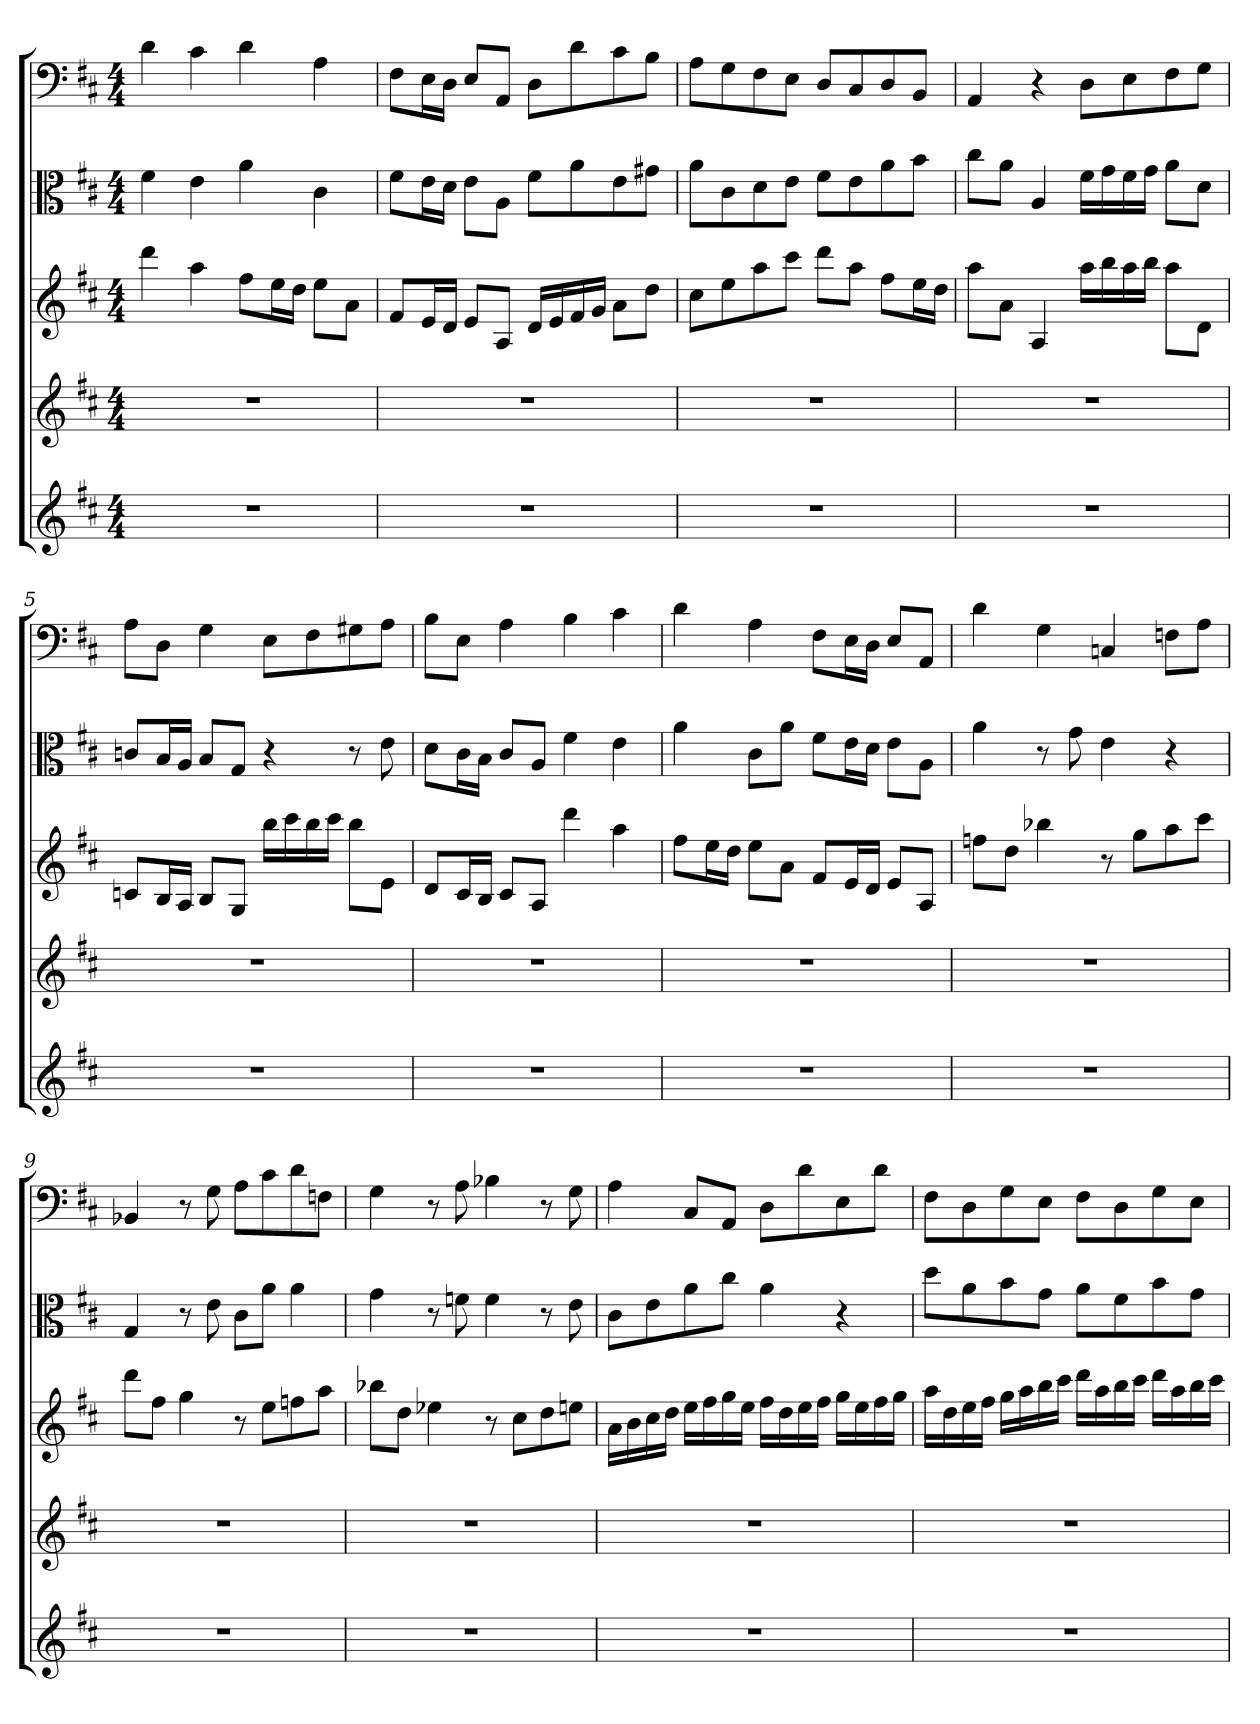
**kern	**kern	**kern	**kern	**kern
*part5	*part4	*part3	*part2	*part1
*staff5	*staff4	*staff3	*staff2	*staff1
*clefG2	*clefG2	*clefG2	*clefC3	*clefF4
*k[f#c#]	*k[f#c#]	*k[f#c#]	*k[f#c#]	*k[f#c#]
*D:	*D:	*D:	*D:	*D:
*M4/4	*M4/4	*M4/4	*M4/4	*M4/4
=1	=1	=1	=1	=1
1r	1r	4ddd\	4f#\	4d\
.	.	4aa\	4e\	4c#\
.	.	8ff#\L	4a\	4d\
.	.	16ee\L	.	.
.	.	16dd\JJ	.	.
.	.	8ee\L	4c#\	4A\
.	.	8a\J	.	.
=2	=2	=2	=2	=2
1r	1r	8f#/L	8f#\L	8F#\L
.	.	16e/L	16e\L	16E\L
.	.	16d/JJ	16d\JJ	16D\JJ
.	.	8e/L	8e\L	8E/L
.	.	8A/J	8A\J	8AA/J
.	.	16d/LL	8f#\L	8D\L
.	.	16e/	.	.
.	.	16f#/	8a\	8d\
.	.	16g/JJ	.	.
.	.	8a\L	8e\	8c#\
.	.	8dd\J	8g#X\J	8B\J
=3	=3	=3	=3	=3
1r	1r	8cc#\L	8a\L	8A\L
.	.	8ee\	8c#\	8G\
.	.	8aa\	8d\	8F#\
.	.	8ccc#\J	8e\J	8E\J
.	.	8ddd\L	8f#\L	8D/L
.	.	8aa\J	8e\	8C#/
.	.	8ff#\L	8a\	8D/
.	.	16ee\L	8b\J	8BB/J
.	.	16dd\JJ	.	.
=4	=4	=4	=4	=4
1r	1r	8aa\L	8cc#\L	4AA/
.	.	8a\J	8a\J	.
.	.	4A/	4A/	4r
.	.	16aa\LL	16f#\LL	8D\L
.	.	16bb\	16g\	.
.	.	16aa\	16f#\	8E\
.	.	16bb\JJ	16g\JJ	.
.	.	8aa\L	8a\L	8F#\
.	.	8d\J	8d\J	8G\J
=5	=5	=5	=5	=5
1r	1r	8cn/L	8cn/L	8A\L
.	.	16B/L	16B/L	8D\J
.	.	16A/JJ	16A/JJ	.
.	.	8B/L	8B/L	4G\
.	.	8G/J	8G/J	.
.	.	16bb\LL	4r	8E\L
.	.	16ccc#\	.	.
.	.	16bb\	.	8F#\
.	.	16ccc#\JJ	.	.
.	.	8bb\L	8r	8G#X\
.	.	8e\J	8e\	8A\J
=6	=6	=6	=6	=6
1r	1r	8d/L	8d\L	8B\L
.	.	16c#/L	16c#\L	8E\J
.	.	16B/JJ	16B\JJ	.
.	.	8c#/L	8c#/L	4A\
.	.	8A/J	8A/J	.
.	.	4ddd\	4f#\	4B\
.	.	4aa\	4e\	4c#\
=7	=7	=7	=7	=7
1r	1r	8ff#\L	4a\	4d\
.	.	16ee\L	.	.
.	.	16dd\JJ	.	.
.	.	8ee\L	8c#\L	4A\
.	.	8a\J	8a\J	.
.	.	8f#/L	8f#\L	8F#\L
.	.	16e/L	16e\L	16E\L
.	.	16d/JJ	16d\JJ	16D\JJ
.	.	8e/L	8e\L	8E/L
.	.	8A/J	8A\J	8AA/J
=8	=8	=8	=8	=8
1r	1r	8ffn\L	4a\	4d\
.	.	8dd\J	.	.
.	.	4bb-X\	8r	4G\
.	.	.	8g\	.
.	.	8r	4e\	4Cn/
.	.	8gg\L	.	.
.	.	8aa\	4r	8Fn\L
.	.	8ccc#\J	.	8A\J
=9	=9	=9	=9	=9
1r	1r	8ddd\L	4G/	4BB-X/
.	.	8ff#\J	.	.
.	.	4gg\	8r	8r
.	.	.	8e\	8G\
.	.	8r	8c#\L	8A\L
.	.	8ee\L	8a\J	8c#\
.	.	8ffn\	4a\	8d\
.	.	8aa\J	.	8Fn\J
=10	=10	=10	=10	=10
1r	1r	8bb-X\L	4g\	4G\
.	.	8dd\J	.	.
.	.	4ee-X\	8r	8r
.	.	.	8fn\	8A\
.	.	8r	4f\	4B-X\
.	.	8cc#\L	.	.
.	.	8dd\	8r	8r
.	.	8een\J	8e\	8G\
=11	=11	=11	=11	=11
1r	1r	16a\LL	8c#\L	4A\
.	.	16b\	.	.
.	.	16cc#\	8e\	.
.	.	16dd\JJ	.	.
.	.	16ee\LL	8a\	8C#/L
.	.	16ff#\	.	.
.	.	16gg\	8cc#\J	8AA/J
.	.	16ee\JJ	.	.
.	.	16ff#\LL	4a\	8D\L
.	.	16dd\	.	.
.	.	16ee\	.	8d\
.	.	16ff#\JJ	.	.
.	.	16gg\LL	4r	8E\
.	.	16ee\	.	.
.	.	16ff#\	.	8d\J
.	.	16gg\JJ	.	.
=12	=12	=12	=12	=12
1r	1r	16aa\LL	8dd\L	8F#\L
.	.	16dd\	.	.
.	.	16ee\	8a\	8D\
.	.	16ff#\JJ	.	.
.	.	16gg\LL	8b\	8G\
.	.	16aa\	.	.
.	.	16bb\	8g\J	8E\J
.	.	16ccc#\JJ	.	.
.	.	16ddd\LL	8a\L	8F#\L
.	.	16aa\	.	.
.	.	16bb\	8f#\	8D\
.	.	16ccc#\JJ	.	.
.	.	16ddd\LL	8b\	8G\
.	.	16aa\	.	.
.	.	16bb\	8g\J	8E\J
.	.	16ccc#\JJ	.	.
=	=	=	=	=
*-	*-	*-	*-	*-
